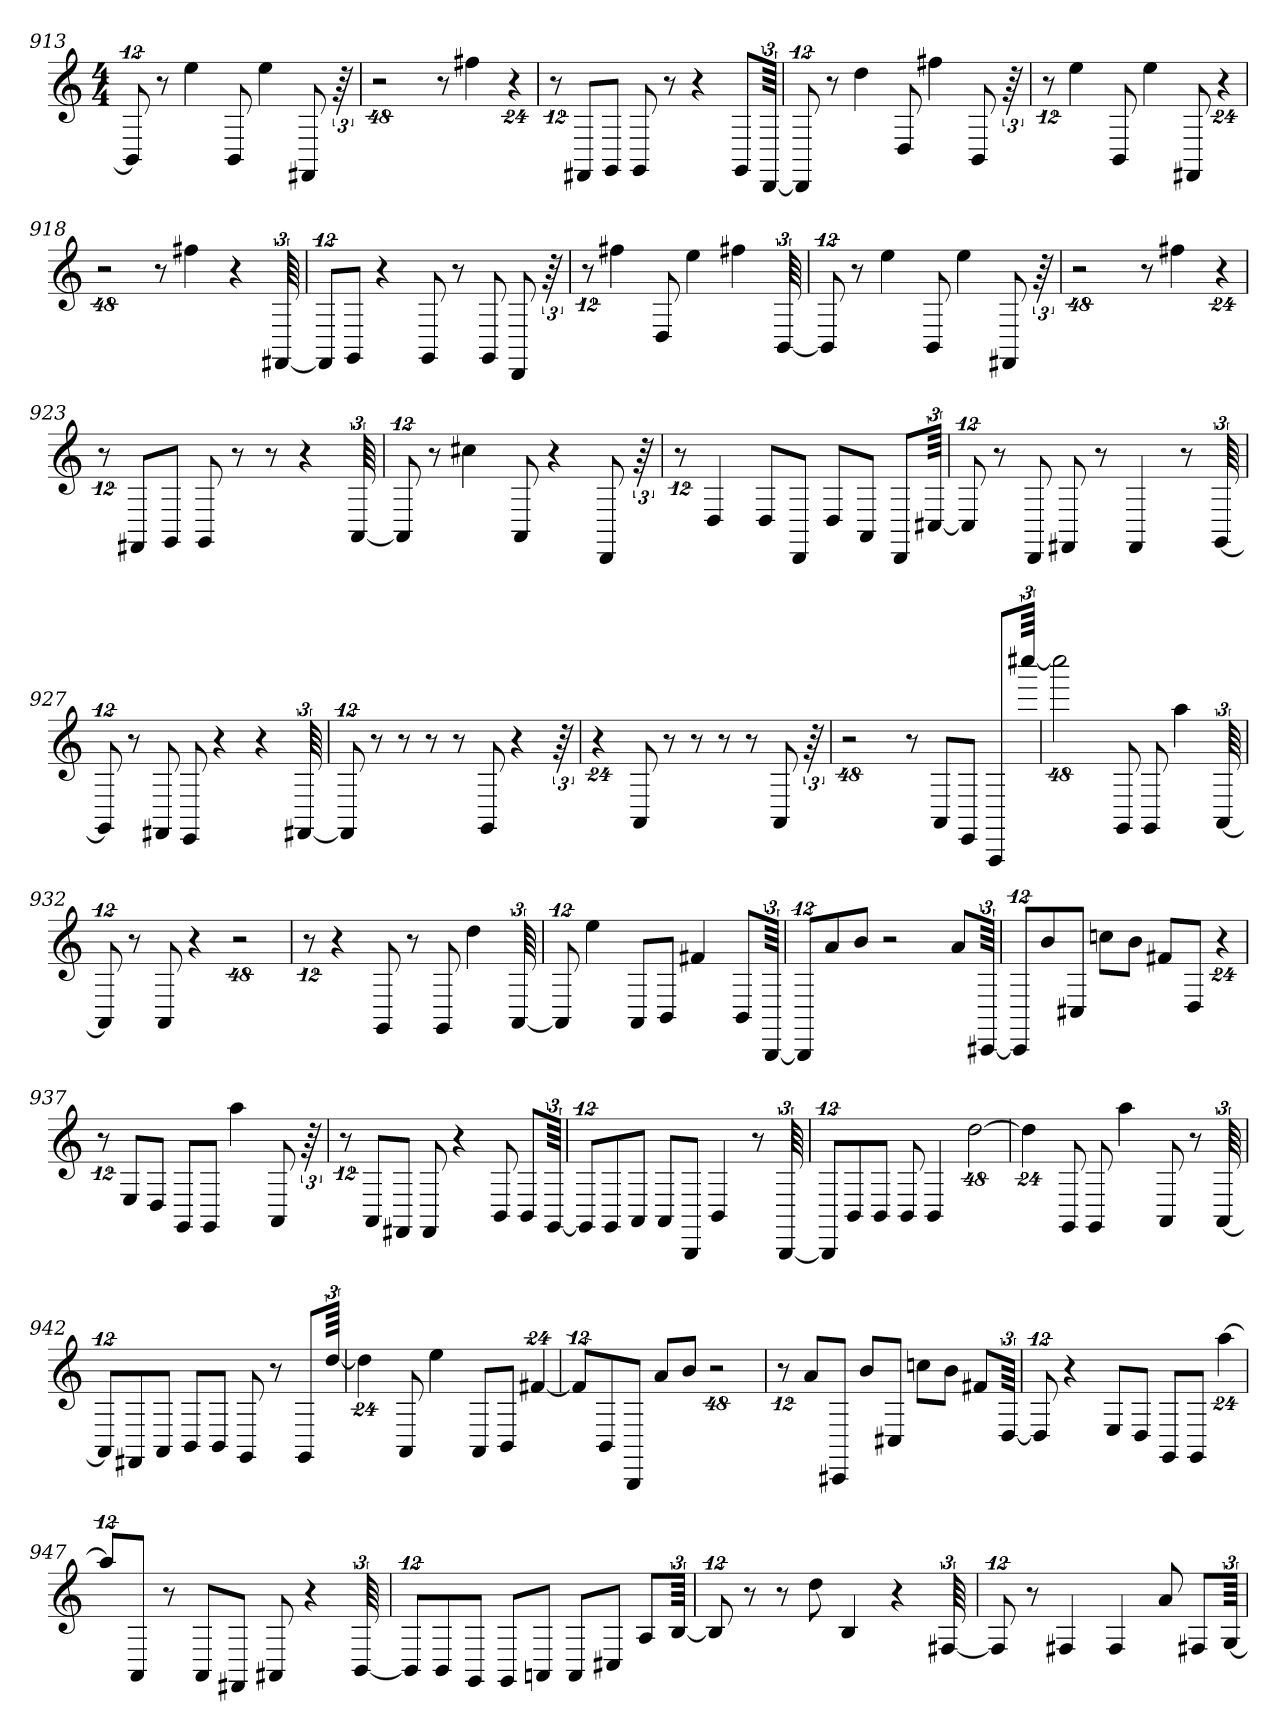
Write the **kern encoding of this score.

**kern
*part1
*staff1
*clefG2
*M4/4
=913
96%11BB]
8r
4ee
8BB
4ee
8FF#X
96r
=914
96%47r
8r
4ff#X
96%13r
=915
96%11r
8FF#X/L
8GG/J
8GG
8r
4r
8GG/L
[96DD/Jkkk
=916
96%11DD]
8r
4dd
8D
4ff#X
8BB
96r
=917
96%11r
4ee
8BB
4ee
8FF#X
96%13r
=918
96%35r
8r
4ff#X
4r
[96FF#X
=919
96%11FF#/L]
8GG/J
4r
8GG
8r
8GG
8DD
96r
=920
96%11r
4ff#X
8D
4ee
4ff#X
[96BB
=921
96%11BB]
8r
4ee
8BB
4ee
8FF#X
96r
=922
96%47r
8r
4ff#X
96%13r
=923
96%11r
8FF#X/L
8GG/J
8GG
8r
8r
4r
[96AA
=924
96%11AA]
8r
4cc#X
8AA
4r
8DD
96r
=925
96%11r
4D
8D/L
8DD/J
8D/L
8AA/J
8DD/L
[96C#X/Jkkk
=926
96%11C#]
8r
8DD
8FF#X
8r
4FF#
8r
[96GG
=927
96%11GG]
8r
8FF#X
8EE
4r
4r
[96FF#X
=928
96%11FF#]
8r
8r
8r
8r
8GG
4r
96r
=929
96%23r
8AA
8r
8r
8r
8r
8AA
96r
=930
96%47r
8r
8AA/L
8EE/J
8AAA/L
[96cccc#X/Jkkk
=931
96%47cccc#]
8GG
8GG
4aa
[96AA
=932
96%11AA]
8r
8AA
4r
96%37r
=933
96%11r
4r
8GG
8r
8GG
4dd
[96AA
=934
96%11AA]
4ee
8AA/L
8BB/J
4f#X
8BB/L
[96BBB/Jkkk
=935
96%11BBB/L]
8a/
8b/J
2r
8a/L
[96CC#X/Jkkk
=936
96%11CC#/L]
8b/
8C#X/J
8ccn\L
8b\J
8f#X/L
8D/J
96%13r
=937
96%11r
8E/L
8D/J
8GG/L
8GG/J
4aa
8AA
96r
=938
96%11r
8AA/L
8FF#X/J
8FF#
4r
8BB
8BB/L
[96GG/Jkkk
=939
96%11GG/L]
8GG/
8AA/J
8AA/L
8BBB/J
4BB
8r
[96BBB
=940
96%11BBB/L]
8BB/
8BB/J
8BB
4BB
[96%25dd
=941
96%23dd]
8GG
8GG
4aa
8AA
8r
[96AA
=942
96%11AA/L]
8FF#X/
8AA/J
8BB/L
8BB/J
8GG
8r
8GG/L
[96dd/Jkkk
=943
96%23dd]
8AA
4ee
8AA/L
8BB/J
[96%13f#X
=944
96%11f#/L]
8BB/
8BBB/J
8a/L
8b/J
96%37r
=945
96%11r
8a/L
8CC#X/J
8b/L
8C#X/J
8ccn\L
8b\J
8f#X/L
[96D/Jkkk
=946
96%11D]
4r
8E/L
8D/J
8GG/L
8GG/J
[96%13aa
=947
96%11aa/L]
8AA/J
8r
8AA/L
8FF#X/J
8AA#X
4r
[96BB
=948
96%11BB/L]
8BB/
8GG/J
8GG/L
8AAn/J
8AA/L
8C#X/J
8A/L
[96B/Jkkk
=949
96%11B]
8r
8r
8dd
4B
4r
[96F#X
=950
96%11F#]
8r
4F#X
4F#
8a
8F#X/L
[96G/Jkkk
=
*-
